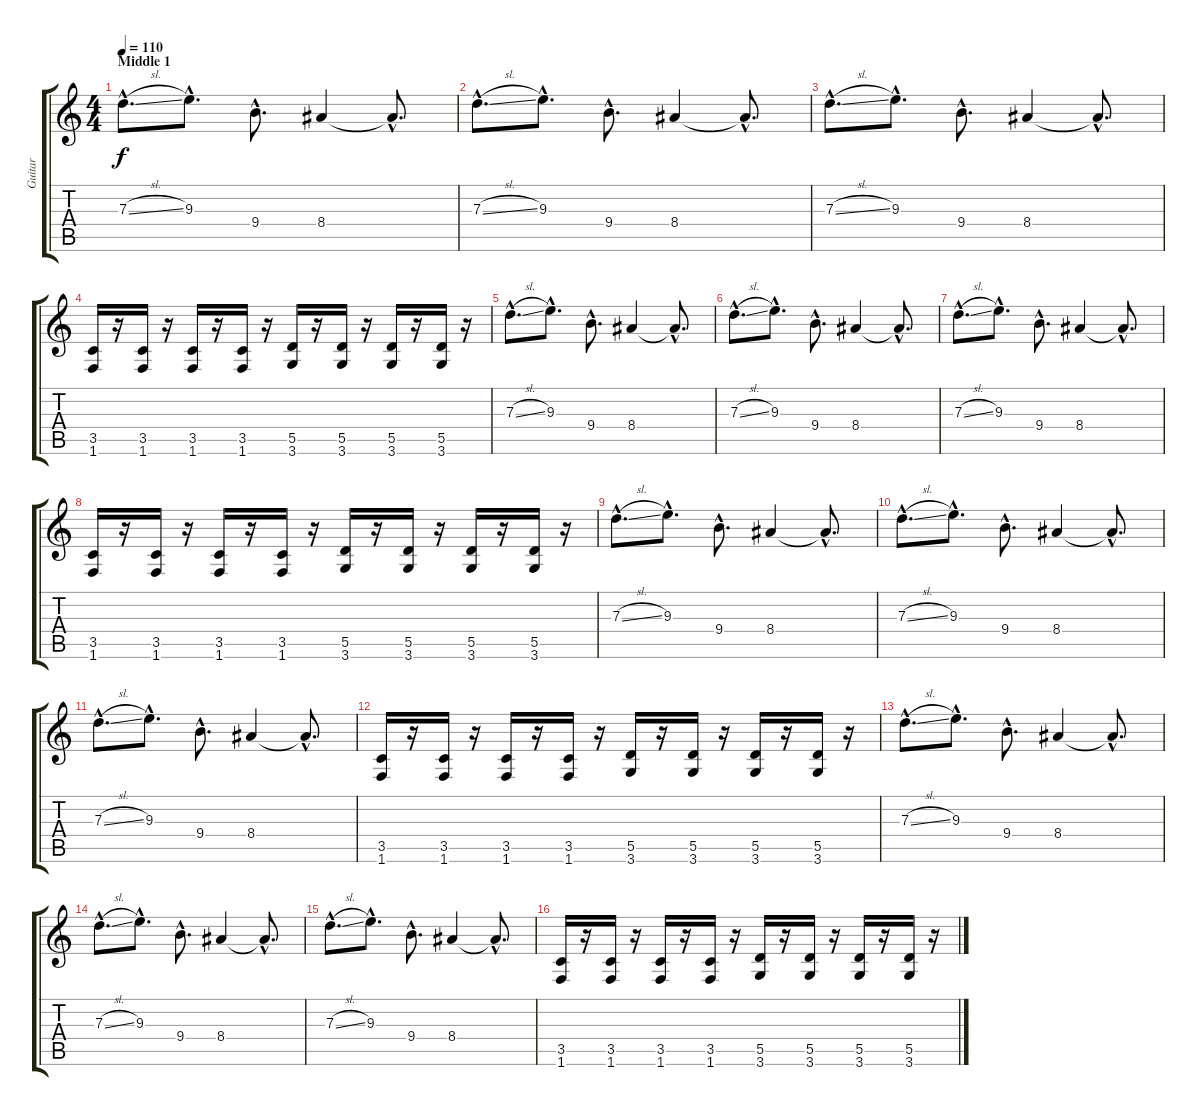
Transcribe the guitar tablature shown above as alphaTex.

\track ("Guitar" "Guitar") {instrument electricguitarclean}
\staff {score tabs}
\tuning (E4 B3 G3 D3 A2 E2) {hide}
\ts (4 4)
\section ("" "Middle 1")
\tempo 110
\clef g2
\ks c
7.3{sl hac}.8{d dy f instrument distortionguitar} 9.3{hac}.8{d} 9.4{hac}.8{d} 8.4.4 8.4{hac t}.8{d} |
7.3{sl hac}.8{d} 9.3{hac}.8{d} 9.4{hac}.8{d} 8.4.4 8.4{hac t}.8{d} |
7.3{sl hac}.8{d} 9.3{hac}.8{d} 9.4{hac}.8{d} 8.4.4 8.4{hac t}.8{d} |
(3.5 1.6).16 r.16 (3.5 1.6).16 r.16 (3.5 1.6).16 r.16 (3.5 1.6).16 r.16 (5.5 3.6).16 r.16 (5.5 3.6).16 r.16 (5.5 3.6).16 r.16 (5.5 3.6).16 r.16 |
7.3{sl hac}.8{d} 9.3{hac}.8{d} 9.4{hac}.8{d} 8.4.4 8.4{hac t}.8{d} |
7.3{sl hac}.8{d} 9.3{hac}.8{d} 9.4{hac}.8{d} 8.4.4 8.4{hac t}.8{d} |
7.3{sl hac}.8{d} 9.3{hac}.8{d} 9.4{hac}.8{d} 8.4.4 8.4{hac t}.8{d} |
(3.5 1.6).16 r.16 (3.5 1.6).16 r.16 (3.5 1.6).16 r.16 (3.5 1.6).16 r.16 (5.5 3.6).16 r.16 (5.5 3.6).16 r.16 (5.5 3.6).16 r.16 (5.5 3.6).16 r.16 |
7.3{sl hac}.8{d} 9.3{hac}.8{d} 9.4{hac}.8{d} 8.4.4 8.4{hac t}.8{d} |
7.3{sl hac}.8{d} 9.3{hac}.8{d} 9.4{hac}.8{d} 8.4.4 8.4{hac t}.8{d} |
7.3{sl hac}.8{d} 9.3{hac}.8{d} 9.4{hac}.8{d} 8.4.4 8.4{hac t}.8{d} |
(3.5 1.6).16 r.16 (3.5 1.6).16 r.16 (3.5 1.6).16 r.16 (3.5 1.6).16 r.16 (5.5 3.6).16 r.16 (5.5 3.6).16 r.16 (5.5 3.6).16 r.16 (5.5 3.6).16 r.16 |
7.3{sl hac}.8{d} 9.3{hac}.8{d} 9.4{hac}.8{d} 8.4.4 8.4{hac t}.8{d} |
7.3{sl hac}.8{d} 9.3{hac}.8{d} 9.4{hac}.8{d} 8.4.4 8.4{hac t}.8{d} |
7.3{sl hac}.8{d} 9.3{hac}.8{d} 9.4{hac}.8{d} 8.4.4 8.4{hac t}.8{d} |
(3.5 1.6).16 r.16 (3.5 1.6).16 r.16 (3.5 1.6).16 r.16 (3.5 1.6).16 r.16 (5.5 3.6).16 r.16 (5.5 3.6).16 r.16 (5.5 3.6).16 r.16 (5.5 3.6).16 r.16
